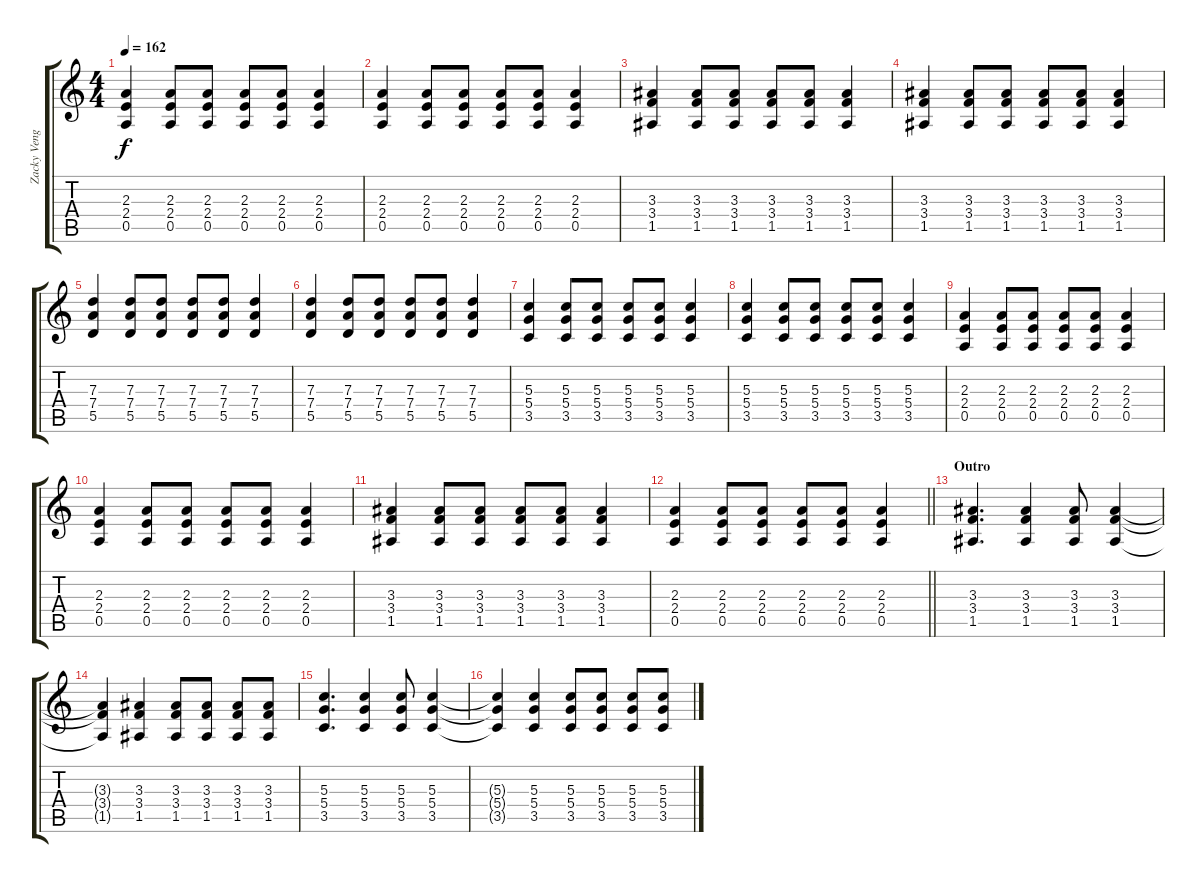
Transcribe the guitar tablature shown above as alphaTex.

\track ("Zacky Vengeance" "Zacky Veng") {instrument distortionguitar}
\staff {score tabs}
\tuning (E4 B3 G3 D3 A2 D2) {hide}
\ts (4 4)
\tempo 162
\clef g2
\ks c
(2.3 2.4 0.5).4{dy f} (2.3 2.4 0.5).8 (2.3 2.4 0.5).8 (2.3 2.4 0.5).8 (2.3 2.4 0.5).8 (2.3 2.4 0.5).4 |
(2.3 2.4 0.5).4 (2.3 2.4 0.5).8 (2.3 2.4 0.5).8 (2.3 2.4 0.5).8 (2.3 2.4 0.5).8 (2.3 2.4 0.5).4 |
(3.3 3.4 1.5).4 (3.3 3.4 1.5).8 (3.3 3.4 1.5).8 (3.3 3.4 1.5).8 (3.3 3.4 1.5).8 (3.3 3.4 1.5).4 |
(3.3 3.4 1.5).4 (3.3 3.4 1.5).8 (3.3 3.4 1.5).8 (3.3 3.4 1.5).8 (3.3 3.4 1.5).8 (3.3 3.4 1.5).4 |
(7.3 7.4 5.5).4 (7.3 7.4 5.5).8 (7.3 7.4 5.5).8 (7.3 7.4 5.5).8 (7.3 7.4 5.5).8 (7.3 7.4 5.5).4 |
(7.3 7.4 5.5).4 (7.3 7.4 5.5).8 (7.3 7.4 5.5).8 (7.3 7.4 5.5).8 (7.3 7.4 5.5).8 (7.3 7.4 5.5).4 |
(5.3 5.4 3.5).4 (5.3 5.4 3.5).8 (5.3 5.4 3.5).8 (5.3 5.4 3.5).8 (5.3 5.4 3.5).8 (5.3 5.4 3.5).4 |
(5.3 5.4 3.5).4 (5.3 5.4 3.5).8 (5.3 5.4 3.5).8 (5.3 5.4 3.5).8 (5.3 5.4 3.5).8 (5.3 5.4 3.5).4 |
(2.3 2.4 0.5).4 (2.3 2.4 0.5).8 (2.3 2.4 0.5).8 (2.3 2.4 0.5).8 (2.3 2.4 0.5).8 (2.3 2.4 0.5).4 |
(2.3 2.4 0.5).4 (2.3 2.4 0.5).8 (2.3 2.4 0.5).8 (2.3 2.4 0.5).8 (2.3 2.4 0.5).8 (2.3 2.4 0.5).4 |
(3.3 3.4 1.5).4 (3.3 3.4 1.5).8 (3.3 3.4 1.5).8 (3.3 3.4 1.5).8 (3.3 3.4 1.5).8 (3.3 3.4 1.5).4 |
\barLineRight lightlight
(2.3 2.4 0.5).4 (2.3 2.4 0.5).8 (2.3 2.4 0.5).8 (2.3 2.4 0.5).8 (2.3 2.4 0.5).8 (2.3 2.4 0.5).4 |
\section ("" "Outro")
(3.3 3.4 1.5).4{d} (3.3 3.4 1.5).4 (3.3 3.4 1.5).8 (3.3 3.4 1.5).4 |
(3.3{t} 3.4{t} 1.5{t}).4 (3.3 3.4 1.5).4 (3.3 3.4 1.5).8 (3.3 3.4 1.5).8 (3.3 3.4 1.5).8 (3.3 3.4 1.5).8 |
(5.3 5.4 3.5).4{d} (5.3 5.4 3.5).4 (5.3 5.4 3.5).8 (5.3 5.4 3.5).4 |
(5.3{t} 5.4{t} 3.5{t}).4 (5.3 5.4 3.5).4 (5.3 5.4 3.5).8 (5.3 5.4 3.5).8 (5.3 5.4 3.5).8 (5.3 5.4 3.5).8
